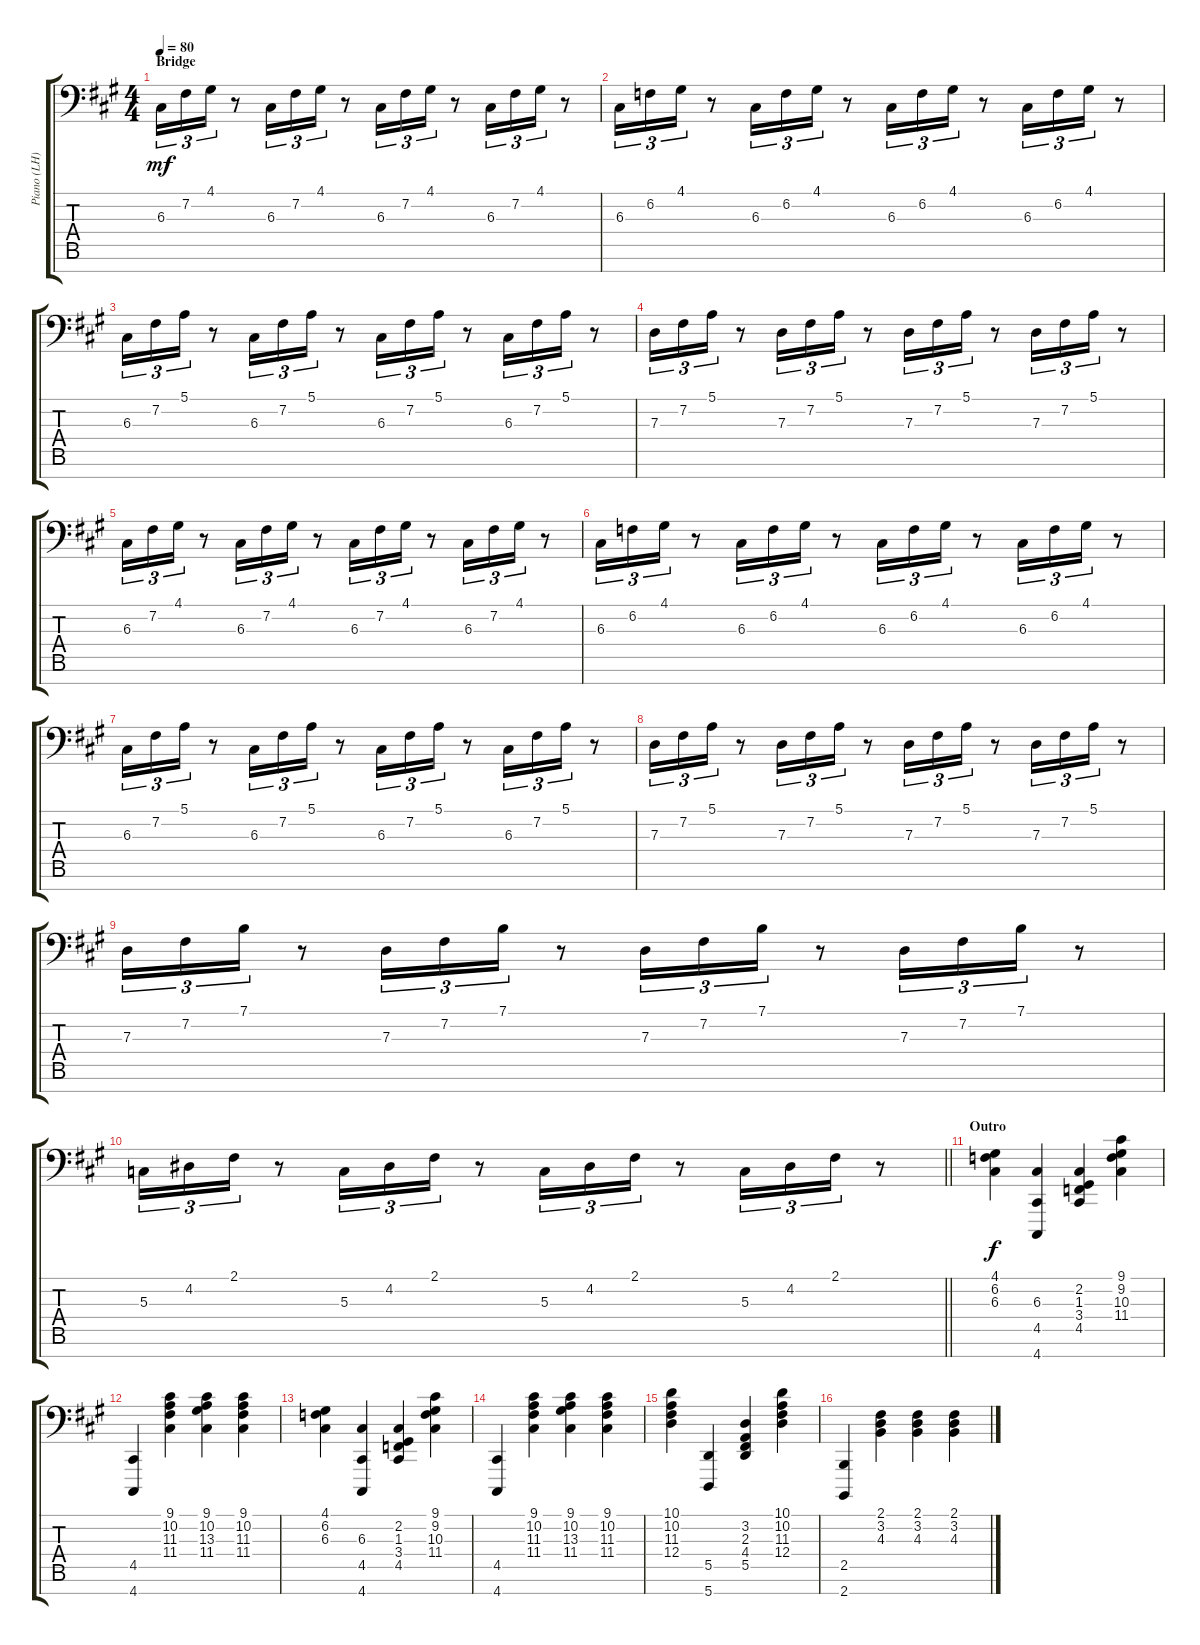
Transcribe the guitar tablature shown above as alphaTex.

\track ("Piano (LH)" "Piano (LH)") {instrument brightacousticpiano}
\staff {score tabs}
\tuning (E3 B2 G2 D2 A1 E1 A0) {hide}
\ts (4 4)
\section ("" "Bridge")
\tempo 80
\clef f4
\ks f#minor
6.3.16{tu (3 2) dy mf instrument lead2sawtooth} 7.2.16{tu (3 2)} 4.1.16{tu (3 2)} r.8 6.3.16{tu (3 2)} 7.2.16{tu (3 2)} 4.1.16{tu (3 2)} r.8 6.3.16{tu (3 2)} 7.2.16{tu (3 2)} 4.1.16{tu (3 2)} r.8 6.3.16{tu (3 2)} 7.2.16{tu (3 2)} 4.1.16{tu (3 2)} r.8 |
6.3.16{tu (3 2)} 6.2.16{tu (3 2)} 4.1.16{tu (3 2)} r.8 6.3.16{tu (3 2)} 6.2.16{tu (3 2)} 4.1.16{tu (3 2)} r.8 6.3.16{tu (3 2)} 6.2.16{tu (3 2)} 4.1.16{tu (3 2)} r.8 6.3.16{tu (3 2)} 6.2.16{tu (3 2)} 4.1.16{tu (3 2)} r.8 |
6.3.16{tu (3 2)} 7.2.16{tu (3 2)} 5.1.16{tu (3 2)} r.8 6.3.16{tu (3 2)} 7.2.16{tu (3 2)} 5.1.16{tu (3 2)} r.8 6.3.16{tu (3 2)} 7.2.16{tu (3 2)} 5.1.16{tu (3 2)} r.8 6.3.16{tu (3 2)} 7.2.16{tu (3 2)} 5.1.16{tu (3 2)} r.8 |
7.3.16{tu (3 2)} 7.2.16{tu (3 2)} 5.1.16{tu (3 2)} r.8 7.3.16{tu (3 2)} 7.2.16{tu (3 2)} 5.1.16{tu (3 2)} r.8 7.3.16{tu (3 2)} 7.2.16{tu (3 2)} 5.1.16{tu (3 2)} r.8 7.3.16{tu (3 2)} 7.2.16{tu (3 2)} 5.1.16{tu (3 2)} r.8 |
6.3.16{tu (3 2)} 7.2.16{tu (3 2)} 4.1.16{tu (3 2)} r.8 6.3.16{tu (3 2)} 7.2.16{tu (3 2)} 4.1.16{tu (3 2)} r.8 6.3.16{tu (3 2)} 7.2.16{tu (3 2)} 4.1.16{tu (3 2)} r.8 6.3.16{tu (3 2)} 7.2.16{tu (3 2)} 4.1.16{tu (3 2)} r.8 |
6.3.16{tu (3 2)} 6.2.16{tu (3 2)} 4.1.16{tu (3 2)} r.8 6.3.16{tu (3 2)} 6.2.16{tu (3 2)} 4.1.16{tu (3 2)} r.8 6.3.16{tu (3 2)} 6.2.16{tu (3 2)} 4.1.16{tu (3 2)} r.8 6.3.16{tu (3 2)} 6.2.16{tu (3 2)} 4.1.16{tu (3 2)} r.8 |
6.3.16{tu (3 2)} 7.2.16{tu (3 2)} 5.1.16{tu (3 2)} r.8 6.3.16{tu (3 2)} 7.2.16{tu (3 2)} 5.1.16{tu (3 2)} r.8 6.3.16{tu (3 2)} 7.2.16{tu (3 2)} 5.1.16{tu (3 2)} r.8 6.3.16{tu (3 2)} 7.2.16{tu (3 2)} 5.1.16{tu (3 2)} r.8 |
7.3.16{tu (3 2)} 7.2.16{tu (3 2)} 5.1.16{tu (3 2)} r.8 7.3.16{tu (3 2)} 7.2.16{tu (3 2)} 5.1.16{tu (3 2)} r.8 7.3.16{tu (3 2)} 7.2.16{tu (3 2)} 5.1.16{tu (3 2)} r.8 7.3.16{tu (3 2)} 7.2.16{tu (3 2)} 5.1.16{tu (3 2)} r.8 |
7.3.16{tu (3 2)} 7.2.16{tu (3 2)} 7.1.16{tu (3 2)} r.8 7.3.16{tu (3 2)} 7.2.16{tu (3 2)} 7.1.16{tu (3 2)} r.8 7.3.16{tu (3 2)} 7.2.16{tu (3 2)} 7.1.16{tu (3 2)} r.8 7.3.16{tu (3 2)} 7.2.16{tu (3 2)} 7.1.16{tu (3 2)} r.8 |
\barLineRight lightlight
5.3.16{tu (3 2)} 4.2.16{tu (3 2)} 2.1.16{tu (3 2)} r.8 5.3.16{tu (3 2)} 4.2.16{tu (3 2)} 2.1.16{tu (3 2)} r.8 5.3.16{tu (3 2)} 4.2.16{tu (3 2)} 2.1.16{tu (3 2)} r.8 5.3.16{tu (3 2)} 4.2.16{tu (3 2)} 2.1.16{tu (3 2)} r.8 |
\section ("" "Outro")
(4.1 6.2 6.3).4{dy f instrument brightacousticpiano} (6.3 4.5 4.7).4 (2.2 1.3 3.4 4.5).4 (9.1 9.2 10.3 11.4).4 |
(4.5 4.7).4 (9.1 10.2 11.3 11.4).4 (9.1 10.2 13.3 11.4).4 (9.1 10.2 11.3 11.4).4 |
(4.1 6.2 6.3).4 (6.3 4.5 4.7).4 (2.2 1.3 3.4 4.5).4 (9.1 9.2 10.3 11.4).4 |
(4.5 4.7).4 (9.1 10.2 11.3 11.4).4 (9.1 10.2 13.3 11.4).4 (9.1 10.2 11.3 11.4).4 |
(10.1 10.2 11.3 12.4).4 (5.5 5.7).4 (3.2 2.3 4.4 5.5).4 (10.1 10.2 11.3 12.4).4 |
(2.5 2.7).4 (2.1 3.2 4.3).4 (2.1 3.2 4.3).4 (2.1 3.2 4.3).4
